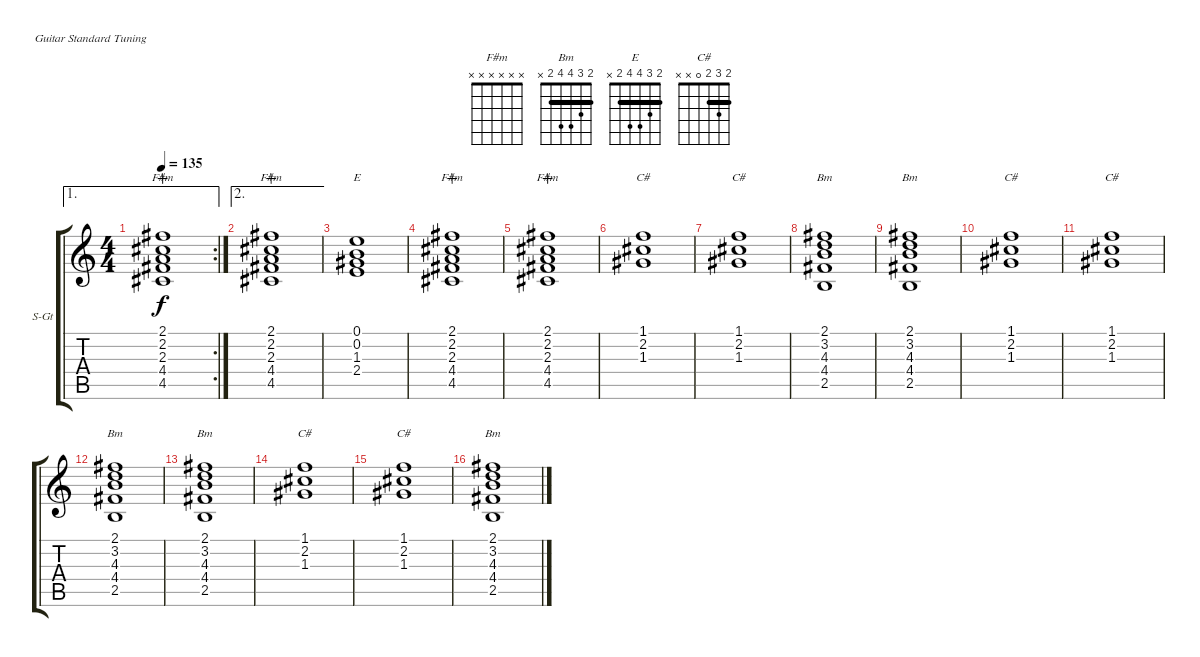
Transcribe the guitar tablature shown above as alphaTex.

\bracketExtendMode groupsimilarinstruments
\firstSystemTrackNameOrientation horizontal
\otherSystemsTrackNameOrientation horizontal
\track ("¼üÅÌ" "S-Gt") {instrument stringensemble1}
\staff {score tabs}
\tuning (E4 B3 G3 D3 A2 E2)
\displaytranspose 12
\chord ("F#m" x x x x x x)
\chord ("Bm" 2 3 4 4 2 x) {barre 2}
\chord ("E" 2 3 4 4 2 x) {barre 2}
\chord ("C#" 2 3 2 0 x x) {barre 2}
\ae 1
\rc 2
\ts (4 4)
\tempo 135
\clef g2
\ks c
(2.1 2.2 2.3 4.4 4.5).1{ch "F#m" dy f wahc} |
\ae 2
(2.1 2.2 2.3 4.4 4.5).1{ch "F#m" wahc} |
(0.1 0.2 1.3 2.4).1{ch "E"} |
(2.1 2.2 2.3 4.4 4.5).1{ch "F#m" wahc} |
(2.1 2.2 2.3 4.4 4.5).1{ch "F#m" wahc} |
(1.1 2.2 1.3).1{ch "C#"} |
(1.1 2.2 1.3).1{ch "C#"} |
(2.1 3.2 4.3 4.4 2.5).1{ch "Bm"} |
(2.1 3.2 4.3 4.4 2.5).1{ch "Bm"} |
(1.1 2.2 1.3).1{ch "C#"} |
(1.1 2.2 1.3).1{ch "C#"} |
(2.1 3.2 4.3 4.4 2.5).1{ch "Bm"} |
(2.1 3.2 4.3 4.4 2.5).1{ch "Bm"} |
(1.1 2.2 1.3).1{ch "C#"} |
(1.1 2.2 1.3).1{ch "C#"} |
(2.1 3.2 4.3 4.4 2.5).1{ch "Bm"}
